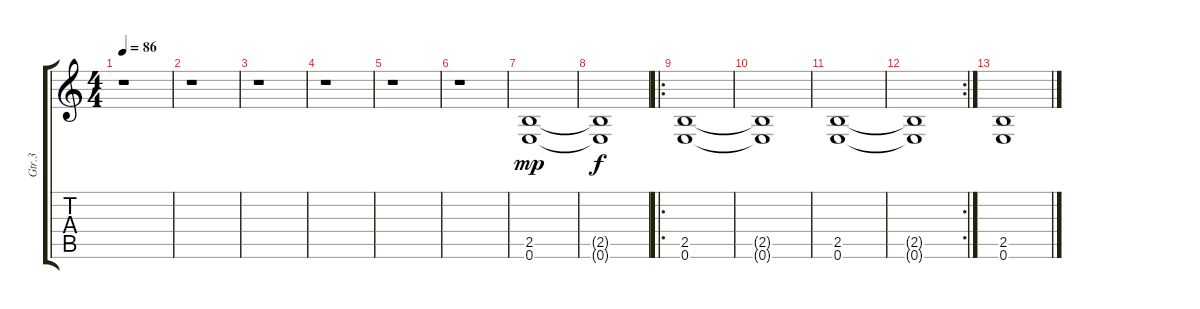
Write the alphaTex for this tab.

\track ("Gtr.3" "Gtr.3") {instrument distortionguitar}
\staff {score tabs}
\tuning (E4 B3 G3 D3 A2 E2) {hide}
\ts (4 4)
\tempo 86
\clef g2
\ks c
r.1{dy f} |
r.1 |
r.1 |
r.1 |
r.1 |
r.1 |
(2.5 0.6).1{dy mp} |
(2.5{t} 0.6{t}).1{dy f} |
\ro
(2.5 0.6).1 |
(2.5{t} 0.6{t}).1 |
(2.5 0.6).1 |
\rc 2
(2.5{t} 0.6{t}).1 |
(2.5 0.6).1
